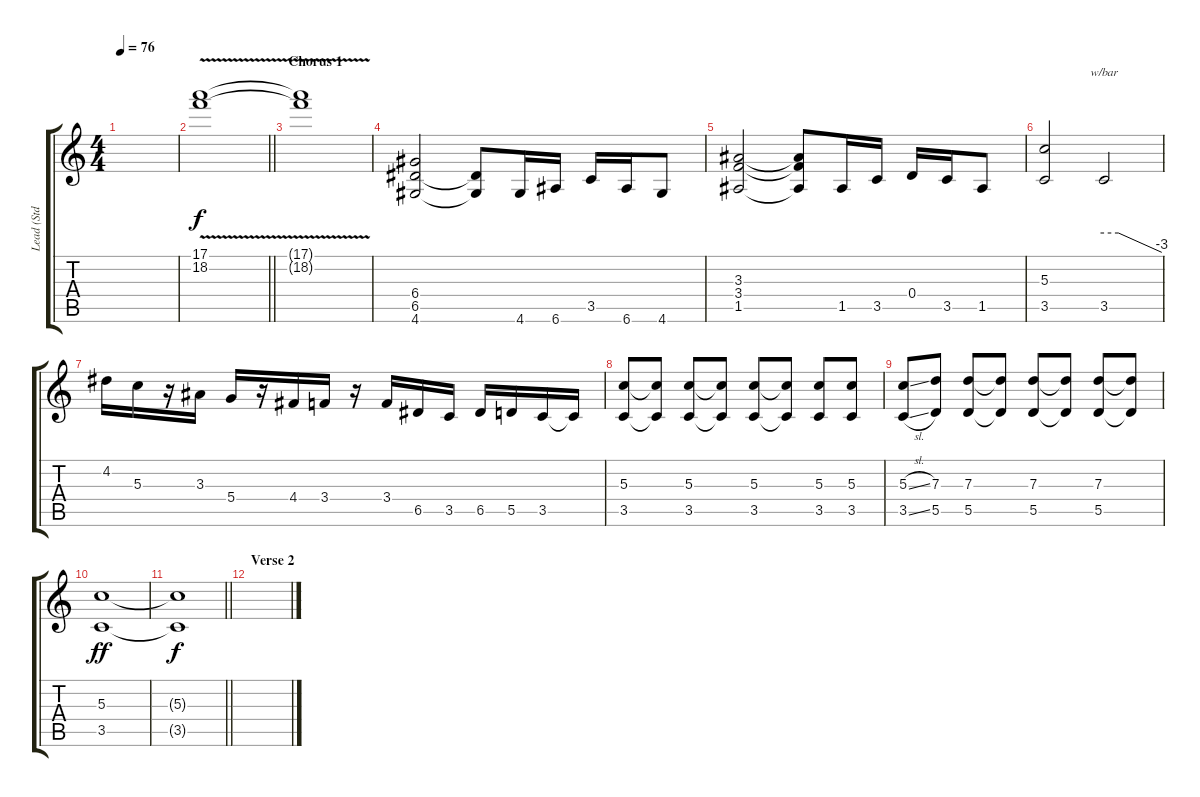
\track ("Lead (Std Tune)" "Lead (Std ") {instrument acousticguitarsteel}
\staff {score tabs}
\tuning (E4 B3 G3 D3 A2 E2) {hide}
\ts (4 4)
\tempo 76
\clef g2
\ks c
|
\barLineRight lightlight
(17.1{v} 18.2{v}).1 |
\section ("" "Chorus 1")
(17.1{t} 18.2{t}).1 |
(6.4 6.5 4.6).2 (6.5{t} 4.6{t}).8 4.6.16 6.6.16 3.5.16 6.6.16 4.6.8 |
(3.3 3.4 1.5).2 (3.3{t} 3.4{t} 1.5{t}).8 1.5.16 3.5.16 0.4.16 3.5.16 1.5.8 |
(5.3 3.5).2 3.5.2{tbe (custom default 0 0 15 0 60 -12)} |
4.2.16 5.3.16 r.16 3.3.16 5.4.16 r.16 4.4.16 3.4.16 r.16 3.4.16 6.5.16 3.5.16 6.5.16 5.5.16 3.5.16 3.5{t}.16 |
(5.3 3.5).8 (5.3{t} 3.5{t}).8 (5.3 3.5).8 (5.3{t} 3.5{t}).8 (5.3 3.5).8 (5.3{t} 3.5{t}).8 (5.3 3.5).8 (5.3 3.5).8 |
(5.3{sl} 3.5{sl}).8 (7.3 5.5).8 (7.3 5.5).8 (7.3{t} 5.5{t}).8 (7.3 5.5).8 (7.3{t} 5.5{t}).8 (7.3 5.5).8 (7.3{t} 5.5{t}).8 |
(5.3 3.5).1{dy ff} |
\barLineRight lightlight
(5.3{t} 3.5{t}).1{dy f} |
\section ("" "Verse 2")
